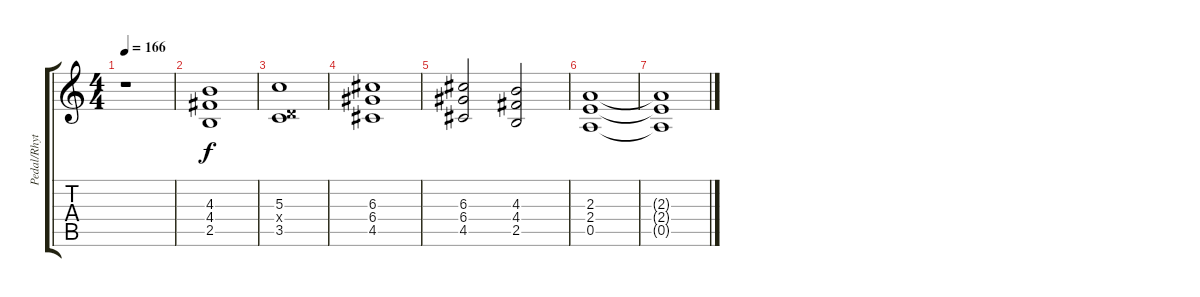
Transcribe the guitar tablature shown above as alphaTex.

\track ("Pedal/Rhythm Guitar" "Pedal/Rhyt") {instrument overdrivenguitar}
\staff {score tabs}
\tuning (E4 B3 G3 D3 A2 E2) {hide}
\ts (4 4)
\tempo 166
\clef g2
\ks c
r.1{dy f} |
(4.3 4.4 2.5).1 |
(5.3 0.4{x} 3.5).1 |
(6.3 6.4 4.5).1 |
(6.3 6.4 4.5).2 (4.3 4.4 2.5).2 |
(2.3 2.4 0.5).1 |
(2.3{t} 2.4{t} 0.5{t}).1
